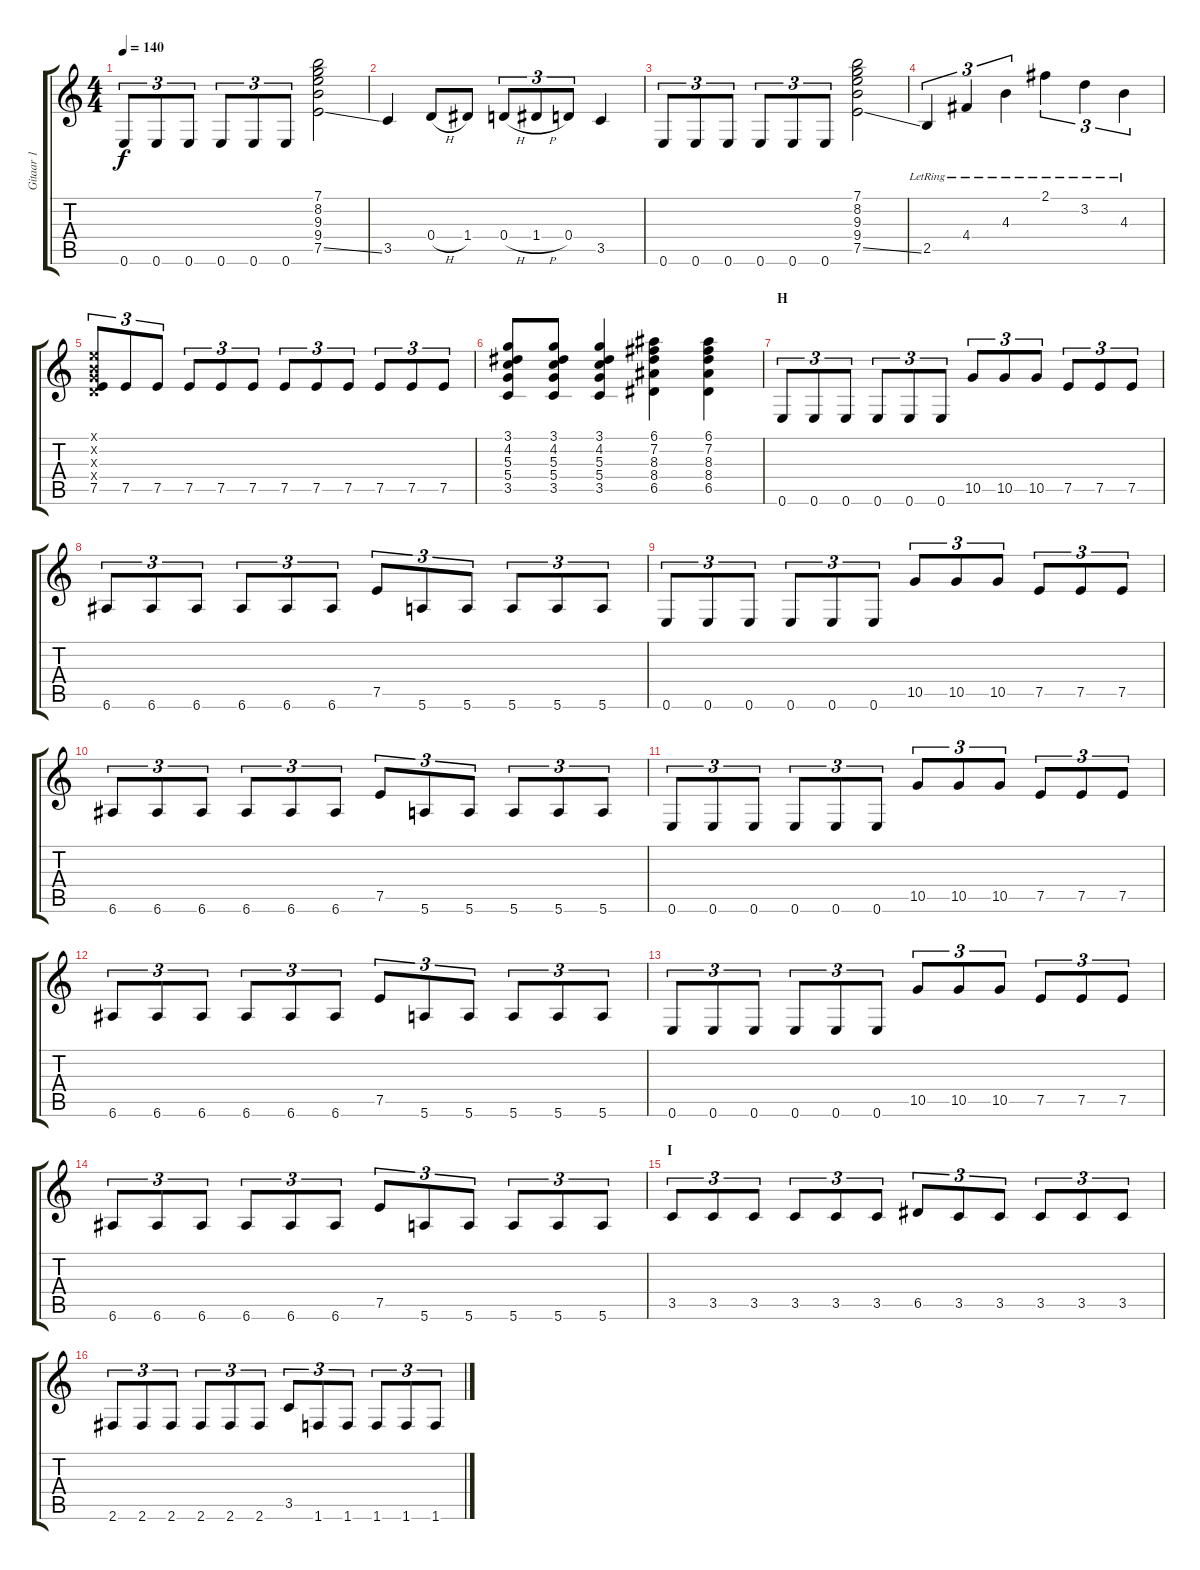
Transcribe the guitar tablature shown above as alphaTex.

\track ("Gitaar 1" "Gitaar 1") {instrument overdrivenguitar}
\staff {score tabs}
\tuning (E4 B3 G3 D3 A2 E2) {hide}
\ts (4 4)
\tempo 140
\clef g2
\ks c
0.6.8{tu (3 2) dy f} 0.6.8{tu (3 2)} 0.6.8{tu (3 2)} 0.6.8{tu (3 2)} 0.6.8{tu (3 2)} 0.6.8{tu (3 2)} (7.1 8.2 9.3 9.4 7.5{ss}).2 |
3.5.4 0.4{h}.8 1.4.8 0.4{h}.8{tu (3 2)} 1.4{h}.8{tu (3 2)} 0.4.8{tu (3 2)} 3.5.4 |
0.6.8{tu (3 2)} 0.6.8{tu (3 2)} 0.6.8{tu (3 2)} 0.6.8{tu (3 2)} 0.6.8{tu (3 2)} 0.6.8{tu (3 2)} (7.1 8.2 9.3 9.4 7.5{ss}).2 |
2.5{lr}.4{tu (3 2)} 4.4{lr}.4{tu (3 2)} 4.3{lr}.4{tu (3 2)} 2.1{lr}.4{tu (3 2)} 3.2{lr}.4{tu (3 2)} 4.3{lr}.4{tu (3 2)} |
(0.1{x} 0.2{x} 0.3{x} 0.4{x} 7.5).8{tu (3 2)} 7.5.8{tu (3 2)} 7.5.8{tu (3 2)} 7.5.8{tu (3 2)} 7.5.8{tu (3 2)} 7.5.8{tu (3 2)} 7.5.8{tu (3 2)} 7.5.8{tu (3 2)} 7.5.8{tu (3 2)} 7.5.8{tu (3 2)} 7.5.8{tu (3 2)} 7.5.8{tu (3 2)} |
(3.1 4.2 5.3 5.4 3.5).8 (3.1 4.2 5.3 5.4 3.5).8 (3.1 4.2 5.3 5.4 3.5).4 (6.1 7.2 8.3 8.4 6.5).4 (6.1 7.2 8.3 8.4 6.5).4 |
\section ("" "H")
0.6.8{tu (3 2)} 0.6.8{tu (3 2)} 0.6.8{tu (3 2)} 0.6.8{tu (3 2)} 0.6.8{tu (3 2)} 0.6.8{tu (3 2)} 10.5.8{tu (3 2)} 10.5.8{tu (3 2)} 10.5.8{tu (3 2)} 7.5.8{tu (3 2)} 7.5.8{tu (3 2)} 7.5.8{tu (3 2)} |
6.6.8{tu (3 2)} 6.6.8{tu (3 2)} 6.6.8{tu (3 2)} 6.6.8{tu (3 2)} 6.6.8{tu (3 2)} 6.6.8{tu (3 2)} 7.5.8{tu (3 2)} 5.6.8{tu (3 2)} 5.6.8{tu (3 2)} 5.6.8{tu (3 2)} 5.6.8{tu (3 2)} 5.6.8{tu (3 2)} |
0.6.8{tu (3 2)} 0.6.8{tu (3 2)} 0.6.8{tu (3 2)} 0.6.8{tu (3 2)} 0.6.8{tu (3 2)} 0.6.8{tu (3 2)} 10.5.8{tu (3 2)} 10.5.8{tu (3 2)} 10.5.8{tu (3 2)} 7.5.8{tu (3 2)} 7.5.8{tu (3 2)} 7.5.8{tu (3 2)} |
6.6.8{tu (3 2)} 6.6.8{tu (3 2)} 6.6.8{tu (3 2)} 6.6.8{tu (3 2)} 6.6.8{tu (3 2)} 6.6.8{tu (3 2)} 7.5.8{tu (3 2)} 5.6.8{tu (3 2)} 5.6.8{tu (3 2)} 5.6.8{tu (3 2)} 5.6.8{tu (3 2)} 5.6.8{tu (3 2)} |
0.6.8{tu (3 2)} 0.6.8{tu (3 2)} 0.6.8{tu (3 2)} 0.6.8{tu (3 2)} 0.6.8{tu (3 2)} 0.6.8{tu (3 2)} 10.5.8{tu (3 2)} 10.5.8{tu (3 2)} 10.5.8{tu (3 2)} 7.5.8{tu (3 2)} 7.5.8{tu (3 2)} 7.5.8{tu (3 2)} |
6.6.8{tu (3 2)} 6.6.8{tu (3 2)} 6.6.8{tu (3 2)} 6.6.8{tu (3 2)} 6.6.8{tu (3 2)} 6.6.8{tu (3 2)} 7.5.8{tu (3 2)} 5.6.8{tu (3 2)} 5.6.8{tu (3 2)} 5.6.8{tu (3 2)} 5.6.8{tu (3 2)} 5.6.8{tu (3 2)} |
0.6.8{tu (3 2)} 0.6.8{tu (3 2)} 0.6.8{tu (3 2)} 0.6.8{tu (3 2)} 0.6.8{tu (3 2)} 0.6.8{tu (3 2)} 10.5.8{tu (3 2)} 10.5.8{tu (3 2)} 10.5.8{tu (3 2)} 7.5.8{tu (3 2)} 7.5.8{tu (3 2)} 7.5.8{tu (3 2)} |
6.6.8{tu (3 2)} 6.6.8{tu (3 2)} 6.6.8{tu (3 2)} 6.6.8{tu (3 2)} 6.6.8{tu (3 2)} 6.6.8{tu (3 2)} 7.5.8{tu (3 2)} 5.6.8{tu (3 2)} 5.6.8{tu (3 2)} 5.6.8{tu (3 2)} 5.6.8{tu (3 2)} 5.6.8{tu (3 2)} |
\section ("" "I")
3.5.8{tu (3 2)} 3.5.8{tu (3 2)} 3.5.8{tu (3 2)} 3.5.8{tu (3 2)} 3.5.8{tu (3 2)} 3.5.8{tu (3 2)} 6.5.8{tu (3 2)} 3.5.8{tu (3 2)} 3.5.8{tu (3 2)} 3.5.8{tu (3 2)} 3.5.8{tu (3 2)} 3.5.8{tu (3 2)} |
2.6.8{tu (3 2)} 2.6.8{tu (3 2)} 2.6.8{tu (3 2)} 2.6.8{tu (3 2)} 2.6.8{tu (3 2)} 2.6.8{tu (3 2)} 3.5.8{tu (3 2)} 1.6.8{tu (3 2)} 1.6.8{tu (3 2)} 1.6.8{tu (3 2)} 1.6.8{tu (3 2)} 1.6.8{tu (3 2)}
